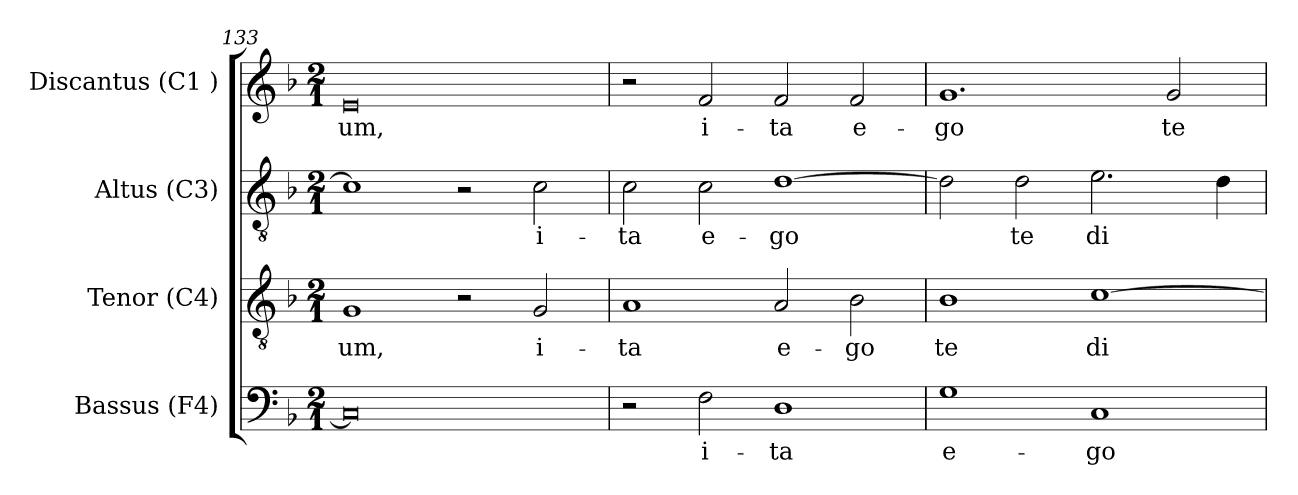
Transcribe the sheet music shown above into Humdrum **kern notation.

**kern	**text	**kern	**text	**kern	**text	**kern	**text
*part4	*part4	*part3	*part3	*part2	*part2	*part1	*part1
*staff4	*staff4	*staff3	*staff3	*staff2	*staff2	*staff1	*staff1
*I"Bassus (F4)	*	*I"Tenor (C4)	*	*I"Altus (C3)	*	*I"Discantus (C1 )	*
*I'B.	*	*I'T.	*	*I'A.	*	*I'D.	*
*clefF4	*	*clefGv2	*	*clefGv2	*	*clefG2	*
*k[b-]	*	*k[b-]	*	*k[b-]	*	*k[b-]	*
*F:	*	*F:	*	*F:	*	*F:	*
*M2/1	*	*M2/1	*	*M2/1	*	*M2/1	*
=133	=133	=133	=133	=133	=133	=133	=133
!	!LO:LY:b	!	!LO:LY:b:cj	!	!LO:LY:b:cj	!	!LO:LY:b:cj
0C]	.	1G	-um,	1c]	.	0e	-um,
.	.	2r	.	2r	.	.	.
!	!	!	!LO:LY:b:cj	!	!LO:LY:b:cj	!	!
.	.	2G/	i-	2c\	i-	.	.
=134	=134	=134	=134	=134	=134	=134	=134
!	!	!	!LO:LY:b:cj	!	!LO:LY:b:cj	!	!
2r	.	1A	-ta	2c\	-ta	2r	.
!	!LO:LY:b	!	!	!	!LO:LY:b:cj	!	!LO:LY:b:cj
2F\	i-	.	.	2c\	e-	2f/	i-
!	!LO:LY:b	!	!LO:LY:b:cj	!	!LO:LY:b:cj	!	!LO:LY:b:cj
1D	-ta	2A/	e-	[>1d	-go	2f/	-ta
!	!	!	!LO:LY:b:cj	!	!	!	!LO:LY:b:cj
.	.	2B-\	-go	.	.	2f/	e-
=135	=135	=135	=135	=135	=135	=135	=135
!	!LO:LY:b	!	!LO:LY:b:cj	!	!LO:LY:b:cj	!	!LO:LY:b:cj
1G	e-	1B-	te	2d\]	.	1.g	-go
!	!	!	!	!	!LO:LY:b:cj	!	!
.	.	.	.	2d\	te	.	.
!	!LO:LY:b	!	!LO:LY:b:cj	!	!LO:LY:b:cj	!	!
1C	-go	[>1c	di-	2.e\	di-	.	.
!	!	!	!	!	!	!	!LO:LY:b:cj
.	.	.	.	.	.	2g/	te
!	!	!	!	!	!LO:LY:b:cj	!	!
.	.	.	.	4d\	--	.	.
=	=	=	=	=	=	=	=
*-	*-	*-	*-	*-	*-	*-	*-
